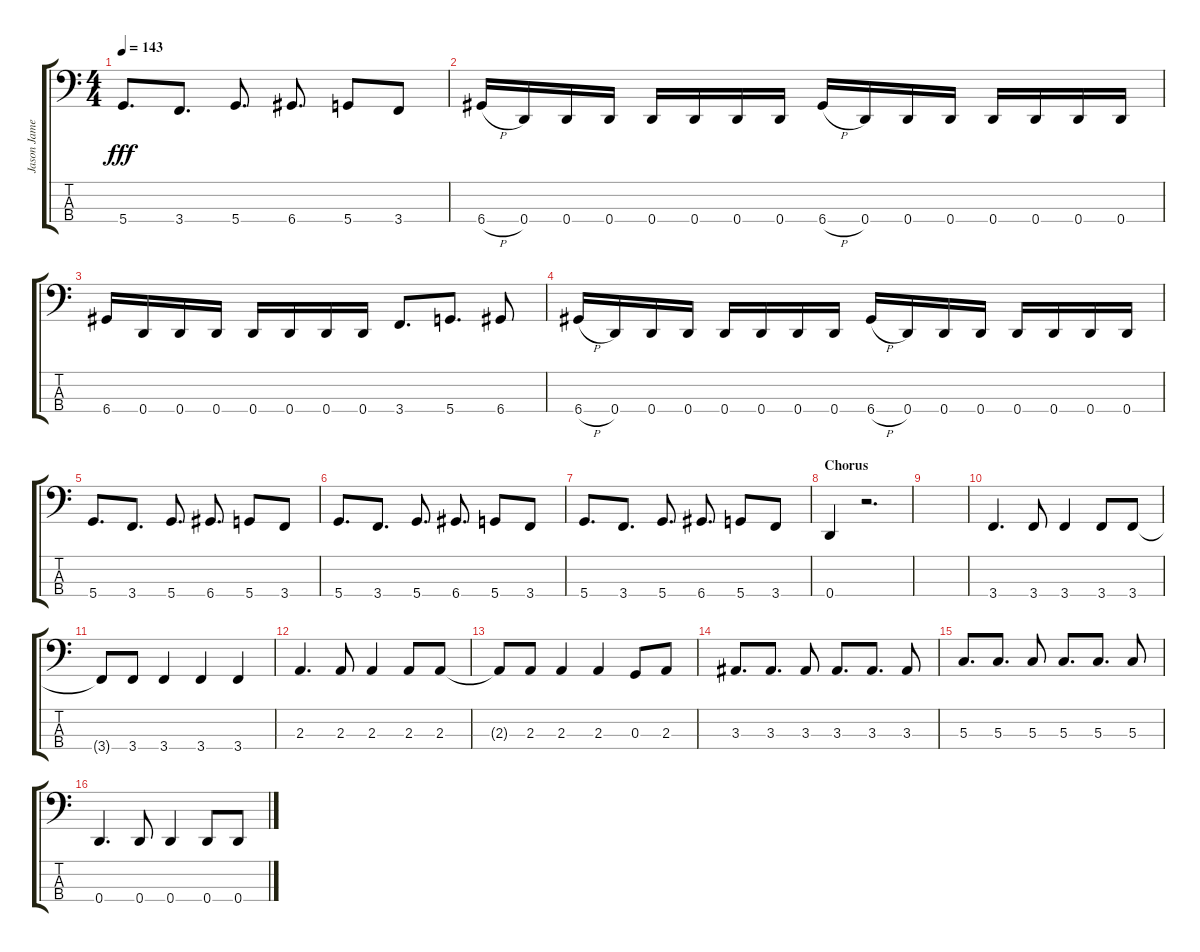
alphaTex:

\track ("Jason James" "Jason Jame") {instrument electricbassfinger}
\staff {score tabs}
\tuning (F2 C2 G1 D1) {hide}
\ts (4 4)
\tempo 143
\clef f4
\ks c
5.4.8{d dy fff} 3.4.8{d} 5.4.8{d} 6.4.8{d} 5.4.8 3.4.8 |
6.4{h}.16 0.4.16 0.4.16 0.4.16 0.4.16 0.4.16 0.4.16 0.4.16 6.4{h}.16 0.4.16 0.4.16 0.4.16 0.4.16 0.4.16 0.4.16 0.4.16 |
6.4.16 0.4.16 0.4.16 0.4.16 0.4.16 0.4.16 0.4.16 0.4.16 3.4.8{d} 5.4.8{d} 6.4.8 |
6.4{h}.16 0.4.16 0.4.16 0.4.16 0.4.16 0.4.16 0.4.16 0.4.16 6.4{h}.16 0.4.16 0.4.16 0.4.16 0.4.16 0.4.16 0.4.16 0.4.16 |
5.4.8{d} 3.4.8{d} 5.4.8{d} 6.4.8{d} 5.4.8 3.4.8 |
5.4.8{d} 3.4.8{d} 5.4.8{d} 6.4.8{d} 5.4.8 3.4.8 |
5.4.8{d} 3.4.8{d} 5.4.8{d} 6.4.8{d} 5.4.8 3.4.8 |
\section ("" "Chorus")
0.4.4 r.2{d} |
|
3.4.4{d} 3.4.8 3.4.4 3.4.8 3.4.8 |
3.4{t}.8 3.4.8 3.4.4 3.4.4 3.4.4 |
2.3.4{d} 2.3.8 2.3.4 2.3.8 2.3.8 |
2.3{t}.8 2.3.8 2.3.4 2.3.4 0.3.8 2.3.8 |
3.3.8{d} 3.3.8{d} 3.3.8 3.3.8{d} 3.3.8{d} 3.3.8 |
5.3.8{d} 5.3.8{d} 5.3.8 5.3.8{d} 5.3.8{d} 5.3.8 |
0.4.4{d} 0.4.8 0.4.4 0.4.8 0.4.8
